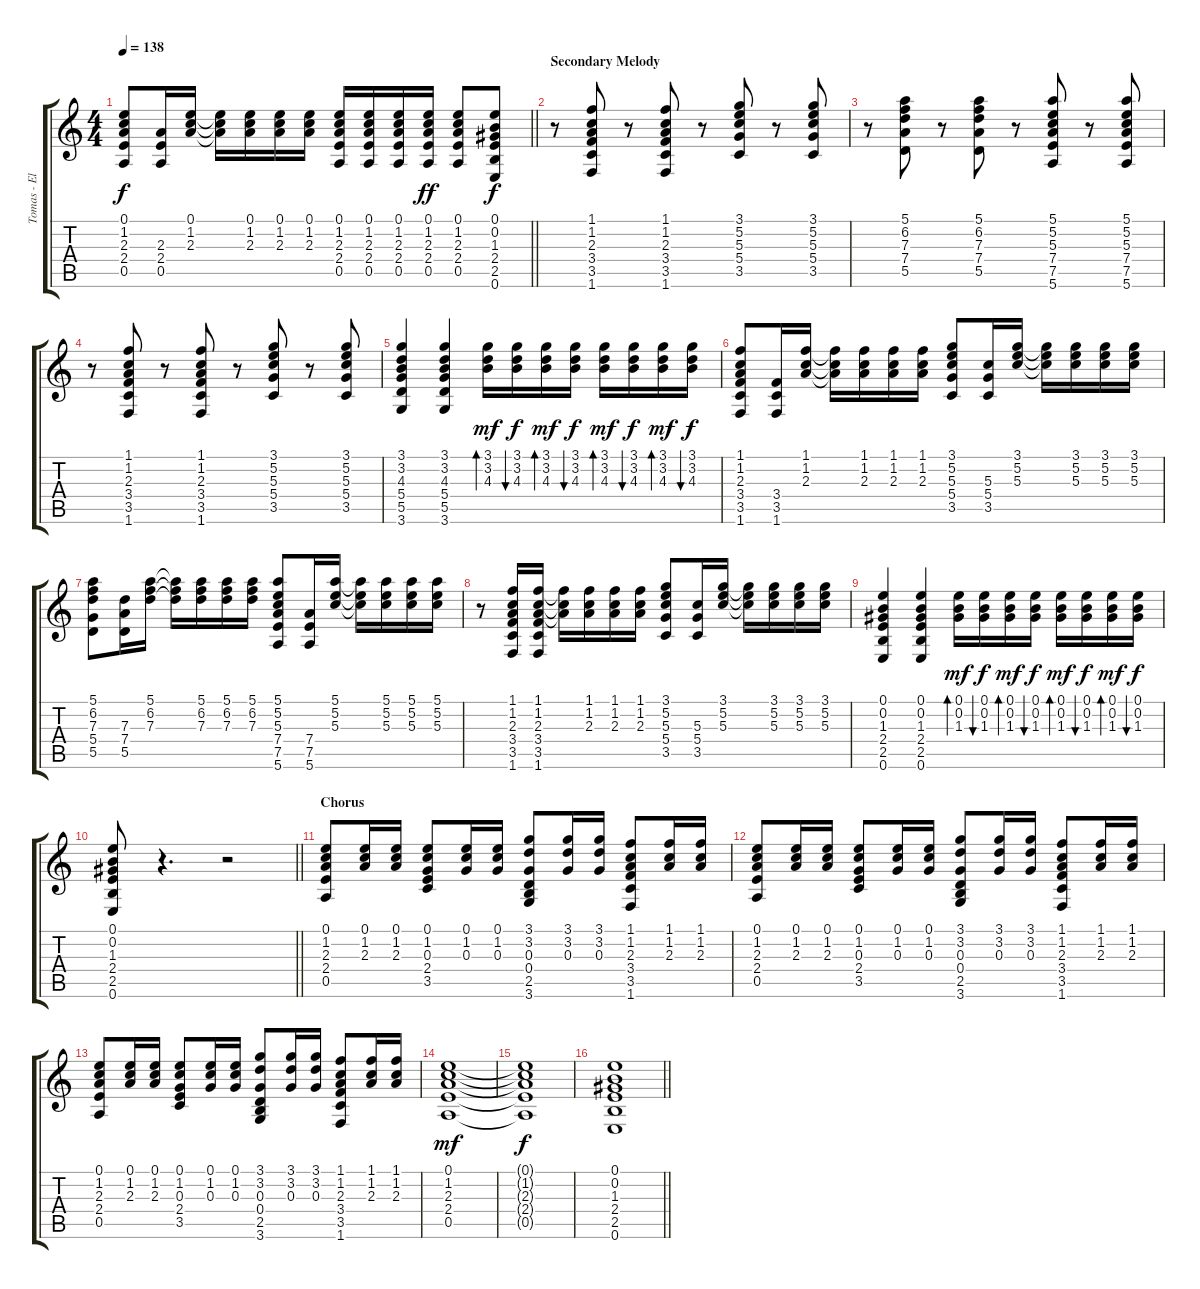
\track ("Tomas - Elec. Guitar" "Tomas - El") {instrument electricguitarclean}
\staff {score tabs}
\tuning (E4 B3 G3 D3 A2 E2) {hide}
\ts (4 4)
\tempo 138
\clef g2
\barLineRight lightlight
\ks c
(0.1 1.2 2.3 2.4 0.5).8{dy f} (2.3 2.4 0.5).16 (0.1 1.2 2.3).16 (0.1{t} 1.2{t} 2.3{t}).16 (0.1 1.2 2.3).16 (0.1 1.2 2.3).16 (0.1 1.2 2.3).16 (0.1 1.2 2.3 2.4 0.5).16 (0.1 1.2 2.3 2.4 0.5).16 (0.1 1.2 2.3 2.4 0.5).16 (0.1 1.2 2.3 2.4 0.5).16{dy ff} (0.1 1.2 2.3 2.4 0.5).8 (0.1 0.2 1.3 2.4 2.5 0.6).8{dy f} |
\section ("" "Secondary Melody")
r.8 (1.1 1.2 2.3 3.4 3.5 1.6).8 r.8 (1.1 1.2 2.3 3.4 3.5 1.6).8 r.8 (3.1 5.2 5.3 5.4 3.5).8 r.8 (3.1 5.2 5.3 5.4 3.5).8 |
r.8 (5.1 6.2 7.3 7.4 5.5).8 r.8 (5.1 6.2 7.3 7.4 5.5).8 r.8 (5.1 5.2 5.3 7.4 7.5 5.6).8 r.8 (5.1 5.2 5.3 7.4 7.5 5.6).8 |
r.8 (1.1 1.2 2.3 3.4 3.5 1.6).8 r.8 (1.1 1.2 2.3 3.4 3.5 1.6).8 r.8 (3.1 5.2 5.3 5.4 3.5).8 r.8 (3.1 5.2 5.3 5.4 3.5).8 |
(3.1 3.2 4.3 5.4 5.5 3.6).4 (3.1 3.2 4.3 5.4 5.5 3.6).4 (3.1 3.2 4.3).16{bd 60 dy mf} (3.1 3.2 4.3).16{bu 60 dy f} (3.1 3.2 4.3).16{bd 60 dy mf} (3.1 3.2 4.3).16{bu 60 dy f} (3.1 3.2 4.3).16{bd 60 dy mf} (3.1 3.2 4.3).16{bu 60 dy f} (3.1 3.2 4.3).16{bd 60 dy mf} (3.1 3.2 4.3).16{bu 60 dy f} |
(1.1 1.2 2.3 3.4 3.5 1.6).8 (3.4 3.5 1.6).16 (1.1 1.2 2.3).16 (1.1{t} 1.2{t} 2.3{t}).16 (1.1 1.2 2.3).16 (1.1 1.2 2.3).16 (1.1 1.2 2.3).16 (3.1 5.2 5.3 5.4 3.5).8 (5.3 5.4 3.5).16 (3.1 5.2 5.3).16 (3.1{t} 5.2{t} 5.3{t}).16 (3.1 5.2 5.3).16 (3.1 5.2 5.3).16 (3.1 5.2 5.3).16 |
(5.1 6.2 7.3 5.4 5.5).8 (7.3 7.4 5.5).16 (5.1 6.2 7.3).16 (5.1{t} 6.2{t} 7.3{t}).16 (5.1 6.2 7.3).16 (5.1 6.2 7.3).16 (5.1 6.2 7.3).16 (5.1 5.2 5.3 7.4 7.5 5.6).8 (7.4 7.5 5.6).16 (5.1 5.2 5.3).16 (5.1{t} 5.2{t} 5.3{t}).16 (5.1 5.2 5.3).16 (5.1 5.2 5.3).16 (5.1 5.2 5.3).16 |
r.8 (1.1 1.2 2.3 3.4 3.5 1.6).16 (1.1 1.2 2.3 3.4 3.5 1.6).16 (1.1{t} 1.2{t} 2.3{t}).16 (1.1 1.2 2.3).16 (1.1 1.2 2.3).16 (1.1 1.2 2.3).16 (3.1 5.2 5.3 5.4 3.5).8 (5.3 5.4 3.5).16 (3.1 5.2 5.3).16 (3.1{t} 5.2{t} 5.3{t}).16 (3.1 5.2 5.3).16 (3.1 5.2 5.3).16 (3.1 5.2 5.3).16 |
(0.1 0.2 1.3 2.4 2.5 0.6).4 (0.1 0.2 1.3 2.4 2.5 0.6).4 (0.1 0.2 1.3).16{bd 60 dy mf} (0.1 0.2 1.3).16{bu 60 dy f} (0.1 0.2 1.3).16{bd 60 dy mf} (0.1 0.2 1.3).16{bu 60 dy f} (0.1 0.2 1.3).16{bd 60 dy mf} (0.1 0.2 1.3).16{bu 60 dy f} (0.1 0.2 1.3).16{bd 60 dy mf} (0.1 0.2 1.3).16{bu 60 dy f} |
\barLineRight lightlight
(0.1 0.2 1.3 2.4 2.5 0.6).8 r.4{d} r.2 |
\section ("" "Chorus")
(0.1 1.2 2.3 2.4 0.5).8{volume 7} (0.1 1.2 2.3).16 (0.1 1.2 2.3).16 (0.1 1.2 0.3 2.4 3.5).8 (0.1 1.2 0.3).16 (0.1 1.2 0.3).16 (3.1 3.2 0.3 0.4 2.5 3.6).8 (3.1 3.2 0.3).16 (3.1 3.2 0.3).16 (1.1 1.2 2.3 3.4 3.5 1.6).8 (1.1 1.2 2.3).16 (1.1 1.2 2.3).16 |
(0.1 1.2 2.3 2.4 0.5).8 (0.1 1.2 2.3).16 (0.1 1.2 2.3).16 (0.1 1.2 0.3 2.4 3.5).8 (0.1 1.2 0.3).16 (0.1 1.2 0.3).16 (3.1 3.2 0.3 0.4 2.5 3.6).8 (3.1 3.2 0.3).16 (3.1 3.2 0.3).16 (1.1 1.2 2.3 3.4 3.5 1.6).8 (1.1 1.2 2.3).16 (1.1 1.2 2.3).16 |
(0.1 1.2 2.3 2.4 0.5).8 (0.1 1.2 2.3).16 (0.1 1.2 2.3).16 (0.1 1.2 0.3 2.4 3.5).8 (0.1 1.2 0.3).16 (0.1 1.2 0.3).16 (3.1 3.2 0.3 0.4 2.5 3.6).8 (3.1 3.2 0.3).16 (3.1 3.2 0.3).16 (1.1 1.2 2.3 3.4 3.5 1.6).8 (1.1 1.2 2.3).16 (1.1 1.2 2.3).16 |
(0.1 1.2 2.3 2.4 0.5).1{dy mf} |
(0.1{t} 1.2{t} 2.3{t} 2.4{t} 0.5{t}).1{dy f} |
\barLineRight lightlight
(0.1 0.2 1.3 2.4 2.5 0.6).1
